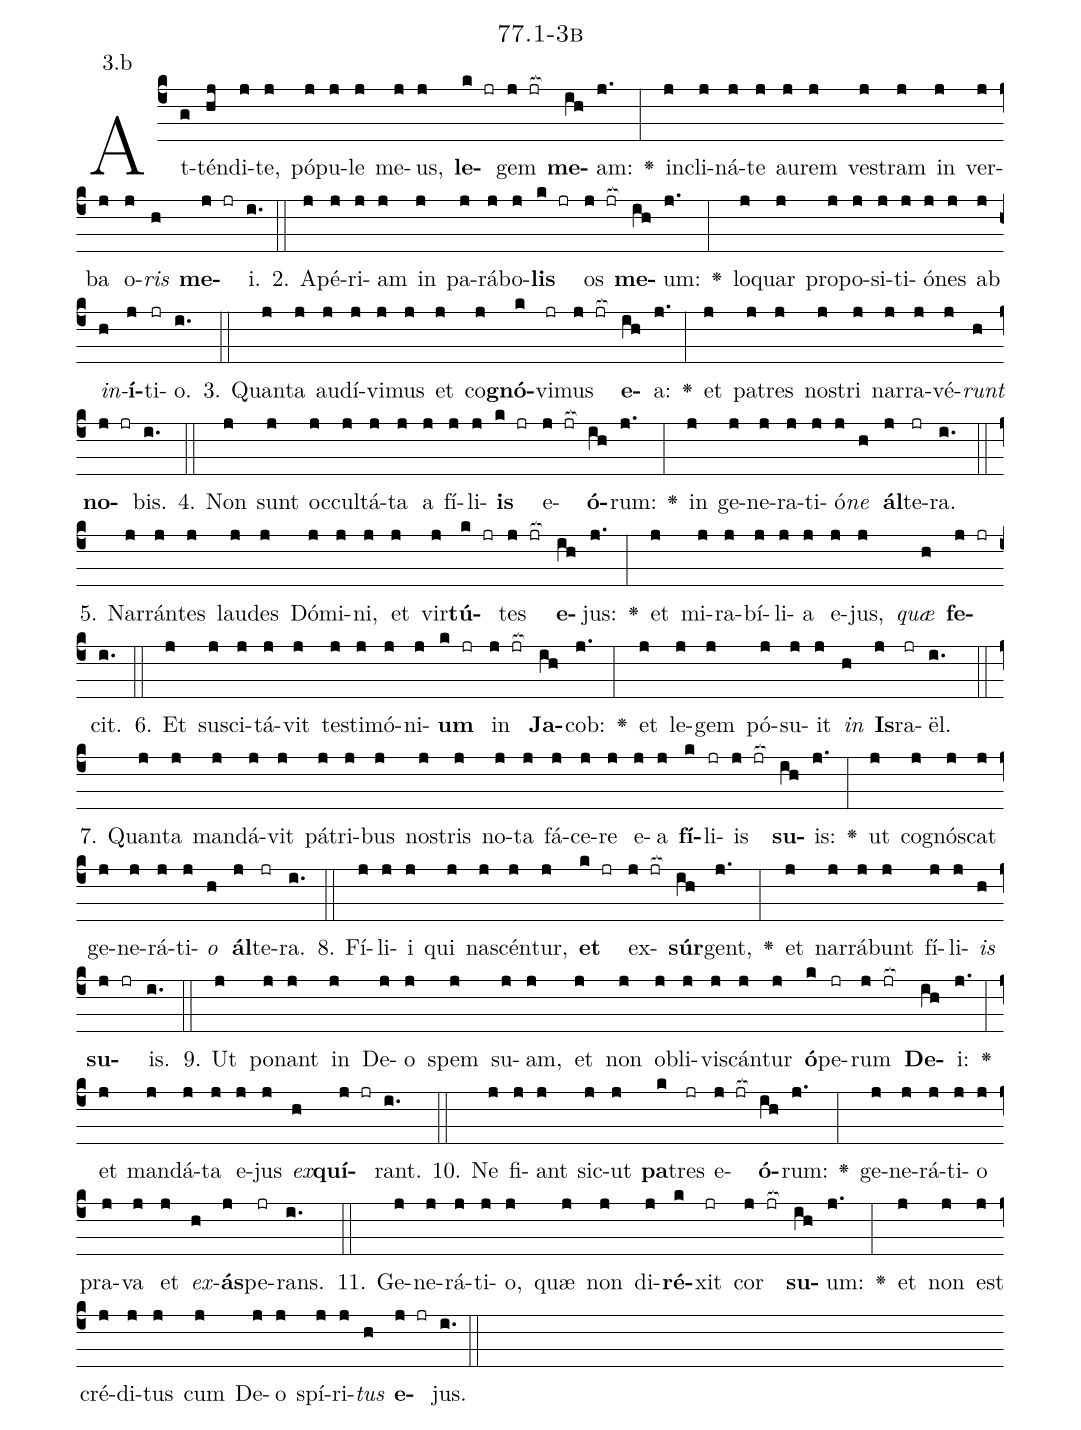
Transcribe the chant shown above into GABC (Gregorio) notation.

name: 77.1-3b;
annotation: 3.b;
%%
(c4)At(g)tén(hj)di(j)te,(j) pó(j)pu(j)le(j) me(j)us,(j) <b>le</b>(k jr)gem(j jr[ocb:1{]) <b>me</b>(ih[ocb:0}])am:(j.) <v>\greheightstar</v>(:) in(j)cli(j)ná(j)te(j) au(j)rem(j) ves(j)tram(j) in(j) ver(j)ba(j) o(j)<i>ris</i>(h) <b>me</b>(j jr)i.(i.) (::)
2. A(j)pé(j)ri(j)am(j) in(j) pa(j)rá(j)bo(j)<b>lis</b>(k jr) os(j jr[ocb:1{]) <b>me</b>(ih[ocb:0}])um:(j.) <v>\greheightstar</v>(:) lo(j)quar(j) pro(j)po(j)si(j)ti(j)ó(j)nes(j) ab(j) <i>in</i>(h)<b>í</b>(j)ti(jr)o.(i.) (::)
3. Quan(j)ta(j) au(j)dí(j)vi(j)mus(j) et(j) co(j)<b>gnó</b>(k)vi(jr)mus(j jr[ocb:1{]) <b>e</b>(ih[ocb:0}])a:(j.) <v>\greheightstar</v>(:) et(j) pa(j)tres(j) nos(j)tri(j) nar(j)ra(j)vé(j)<i>runt</i>(h) <b>no</b>(j jr)bis.(i.) (::)
4. Non(j) sunt(j) oc(j)cul(j)tá(j)ta(j) a(j) fí(j)li(j)<b>is</b>(k jr) e(j jr[ocb:1{])<b>ó</b>(ih[ocb:0}])rum:(j.) <v>\greheightstar</v>(:) in(j) ge(j)ne(j)ra(j)ti(j)ó(j)<i>ne</i>(h) <b>ál</b>(j)te(jr)ra.(i.) (::)
5. Nar(j)rán(j)tes(j) lau(j)des(j) Dó(j)mi(j)ni,(j) et(j) vir(j)<b>tú</b>(k jr)tes(j jr[ocb:1{]) <b>e</b>(ih[ocb:0}])jus:(j.) <v>\greheightstar</v>(:) et(j) mi(j)ra(j)bí(j)li(j)a(j) e(j)jus,(j) <i>quæ</i>(h) <b>fe</b>(j jr)cit.(i.) (::)
6. Et(j) su(j)sci(j)tá(j)vit(j) tes(j)ti(j)mó(j)ni(j)<b>um</b>(k jr) in(j jr[ocb:1{]) <b>Ja</b>(ih[ocb:0}])cob:(j.) <v>\greheightstar</v>(:) et(j) le(j)gem(j) pó(j)su(j)it(j) <i>in</i>(h) <b>Is</b>(j)ra(jr)ël.(i.) (::)
7. Quan(j)ta(j) man(j)dá(j)vit(j) pá(j)tri(j)bus(j) nos(j)tris(j) no(j)ta(j) fá(j)ce(j)re(j) e(j)a(j) <b>fí</b>(k)li(jr)is(j jr[ocb:1{]) <b>su</b>(ih[ocb:0}])is:(j.) <v>\greheightstar</v>(:) ut(j) co(j)gnós(j)cat(j) ge(j)ne(j)rá(j)ti(j)<i>o</i>(h) <b>ál</b>(j)te(jr)ra.(i.) (::)
8. Fí(j)li(j)i(j) qui(j) na(j)scén(j)tur,(j) <b>et</b>(k jr) ex(j jr[ocb:1{])<b>súr</b>(ih[ocb:0}])gent,(j.) <v>\greheightstar</v>(:) et(j) nar(j)rá(j)bunt(j) fí(j)li(j)<i>is</i>(h) <b>su</b>(j jr)is.(i.) (::)
9. Ut(j) po(j)nant(j) in(j) De(j)o(j) spem(j) su(j)am,(j) et(j) non(j) ob(j)li(j)vis(j)cán(j)tur(j) <b>ó</b>(k)pe(jr)rum(j jr[ocb:1{]) <b>De</b>(ih[ocb:0}])i:(j.) <v>\greheightstar</v>(:) et(j) man(j)dá(j)ta(j) e(j)jus(j) <i>ex</i>(h)<b>quí</b>(j jr)rant.(i.) (::)
10. Ne(j) fi(j)ant(j) sic(j)ut(j) <b>pa</b>(k)tres(jr) e(j jr[ocb:1{])<b>ó</b>(ih[ocb:0}])rum:(j.) <v>\greheightstar</v>(:) ge(j)ne(j)rá(j)ti(j)o(j) pra(j)va(j) et(j) <i>ex</i>(h)<b>ás</b>(j)pe(jr)rans.(i.) (::)
11. Ge(j)ne(j)rá(j)ti(j)o,(j) quæ(j) non(j) di(j)<b>ré</b>(k)xit(jr) cor(j jr[ocb:1{]) <b>su</b>(ih[ocb:0}])um:(j.) <v>\greheightstar</v>(:) et(j) non(j) est(j) cré(j)di(j)tus(j) cum(j) De(j)o(j) spí(j)ri(j)<i>tus</i>(h) <b>e</b>(j jr)jus.(i.) (::)
